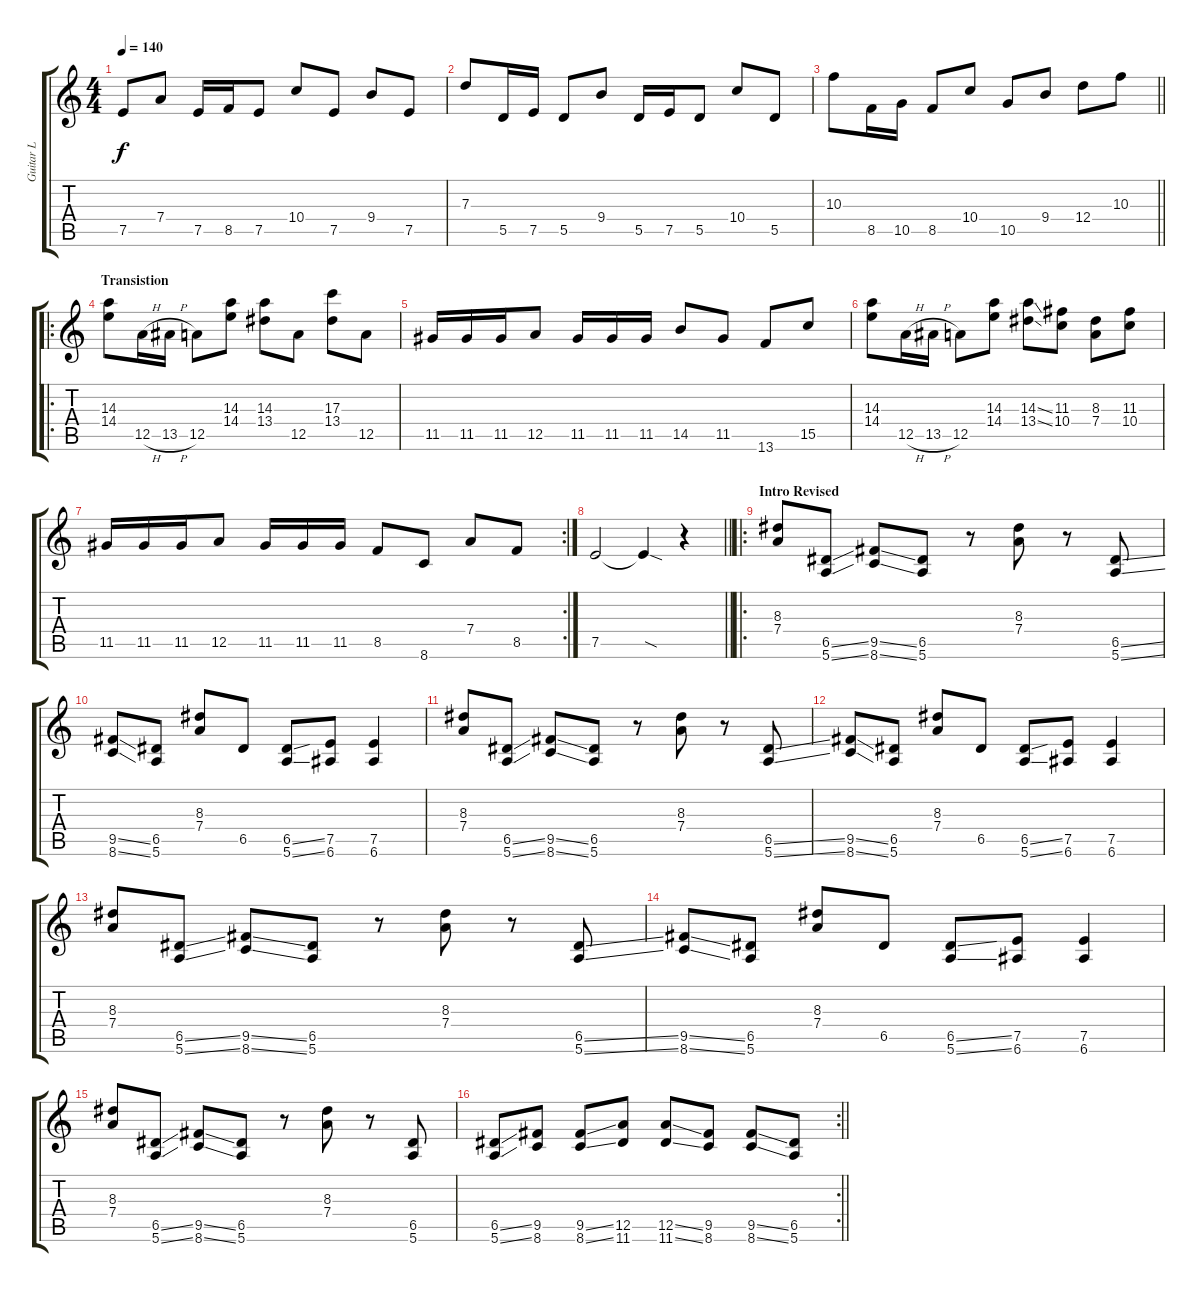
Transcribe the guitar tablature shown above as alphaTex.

\track ("Guitar L" "Guitar L") {instrument distortionguitar}
\staff {score tabs}
\tuning (E4 B3 G3 D3 A2 E2) {hide}
\ts (4 4)
\tempo 140
\clef g2
\ks c
7.5.8{dy f} 7.4.8 7.5.16 8.5.16 7.5.8 10.4.8 7.5.8 9.4.8 7.5.8 |
7.3.8 5.5.16 7.5.16 5.5.8 9.4.8 5.5.16 7.5.16 5.5.8 10.4.8 5.5.8 |
\barLineRight lightlight
10.3.8 8.5.16 10.5.16 8.5.8 10.4.8 10.5.8 9.4.8 12.4.8 10.3.8 |
\ro
\section ("" "Transistion")
(14.3 14.4).8 12.5{h}.16 13.5{h}.16 12.5.8 (14.3 14.4).8 (14.3 13.4).8 12.5.8 (17.3 13.4).8 12.5.8 |
11.5.16 11.5.16 11.5.16 12.5.8 11.5.16 11.5.16 11.5.16 14.5.8 11.5.8 13.6.8 15.5.8 |
(14.3 14.4).8 12.5{h}.16 13.5{h}.16 12.5.8 (14.3 14.4).8 (14.3{ss} 13.4{ss}).8 (11.3 10.4).8 (8.3 7.4).8 (11.3 10.4).8 |
\rc 2
11.5.16 11.5.16 11.5.16 12.5.8 11.5.16 11.5.16 11.5.16 8.5.8 8.6.8 7.4.8 8.5.8 |
\barLineRight lightlight
7.5.2 7.5{sod t}.4 r.4 |
\ro
\section ("" "Intro Revised")
(8.3 7.4).8 (6.5{ss} 5.6{ss}).8 (9.5{ss} 8.6{ss}).8 (6.5 5.6).8 r.8 (8.3 7.4).8 r.8 (6.5{ss} 5.6{ss}).8 |
(9.5{ss} 8.6{ss}).8 (6.5 5.6).8 (8.3 7.4).8 6.5.8 (6.5{ss} 5.6{ss}).8 (7.5 6.6).8 (7.5 6.6).4 |
(8.3 7.4).8 (6.5{ss} 5.6{ss}).8 (9.5{ss} 8.6{ss}).8 (6.5 5.6).8 r.8 (8.3 7.4).8 r.8 (6.5{ss} 5.6{ss}).8 |
(9.5{ss} 8.6{ss}).8 (6.5 5.6).8 (8.3 7.4).8 6.5.8 (6.5{ss} 5.6{ss}).8 (7.5 6.6).8 (7.5 6.6).4 |
(8.3 7.4).8 (6.5{ss} 5.6{ss}).8 (9.5{ss} 8.6{ss}).8 (6.5 5.6).8 r.8 (8.3 7.4).8 r.8 (6.5{ss} 5.6{ss}).8 |
(9.5{ss} 8.6{ss}).8 (6.5 5.6).8 (8.3 7.4).8 6.5.8 (6.5{ss} 5.6{ss}).8 (7.5 6.6).8 (7.5 6.6).4 |
(8.3 7.4).8 (6.5{ss} 5.6{ss}).8 (9.5{ss} 8.6{ss}).8 (6.5 5.6).8 r.8 (8.3 7.4).8 r.8 (6.5 5.6).8 |
\rc 2
\barLineRight lightlight
(6.5{ss} 5.6{ss}).8 (9.5 8.6).8 (9.5{ss} 8.6{ss}).8 (12.5 11.6).8 (12.5{ss} 11.6{ss}).8 (9.5 8.6).8 (9.5{ss} 8.6{ss}).8 (6.5 5.6).8
